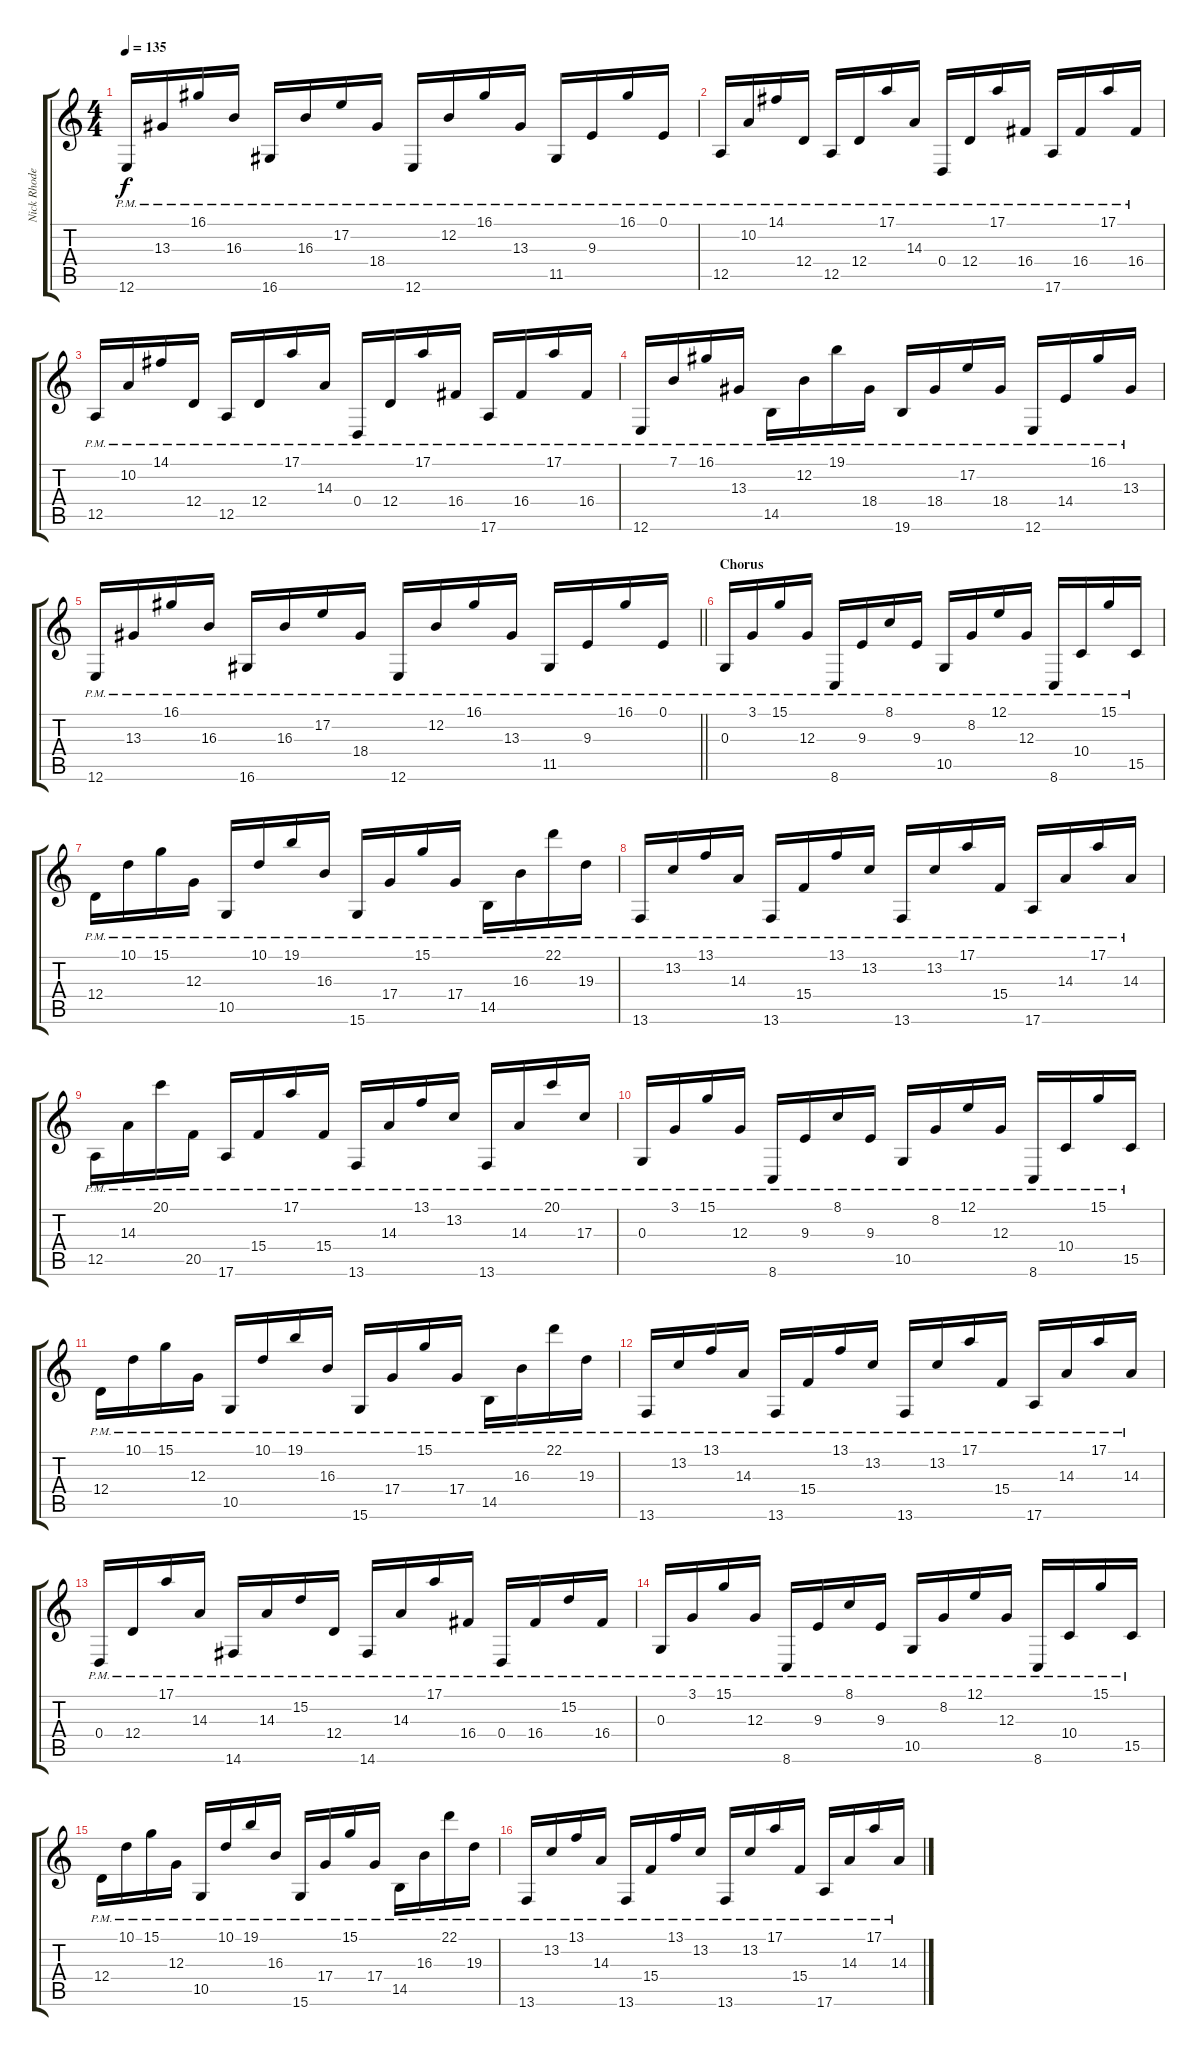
\track ("Nick Rhodes" "Nick Rhode") {instrument lead1square}
\staff {score tabs}
\tuning (E4 B3 G3 D3 A2 E2) {hide}
\ts (4 4)
\tempo 135
\clef g2
\ks c
12.6{pm}.16{dy f} 13.3{pm}.16 16.1{pm}.16 16.3{pm}.16 16.6{pm}.16 16.3{pm}.16 17.2{pm}.16 18.4{pm}.16 12.6{pm}.16 12.2{pm}.16 16.1{pm}.16 13.3{pm}.16 11.5{pm}.16 9.3{pm}.16 16.1{pm}.16 0.1{pm}.16 |
12.5{pm}.16 10.2{pm}.16 14.1{pm}.16 12.4{pm}.16 12.5{pm}.16 12.4{pm}.16 17.1{pm}.16 14.3{pm}.16 0.4{pm}.16 12.4{pm}.16 17.1{pm}.16 16.4{pm}.16 17.6{pm}.16 16.4{pm}.16 17.1{pm}.16 16.4{pm}.16 |
12.5{pm}.16 10.2{pm}.16 14.1{pm}.16 12.4{pm}.16 12.5{pm}.16 12.4{pm}.16 17.1{pm}.16 14.3{pm}.16 0.4{pm}.16 12.4{pm}.16 17.1{pm}.16 16.4{pm}.16 17.6{pm}.16 16.4{pm}.16 17.1{pm}.16 16.4{pm}.16 |
12.6{pm}.16 7.1{pm}.16 16.1{pm}.16 13.3{pm}.16 14.5{pm}.16 12.2{pm}.16 19.1{pm}.16 18.4{pm}.16 19.6{pm}.16 18.4{pm}.16 17.2{pm}.16 18.4{pm}.16 12.6{pm}.16 14.4{pm}.16 16.1{pm}.16 13.3{pm}.16 |
\barLineRight lightlight
12.6{pm}.16 13.3{pm}.16 16.1{pm}.16 16.3{pm}.16 16.6{pm}.16 16.3{pm}.16 17.2{pm}.16 18.4{pm}.16 12.6{pm}.16 12.2{pm}.16 16.1{pm}.16 13.3{pm}.16 11.5{pm}.16 9.3{pm}.16 16.1{pm}.16 0.1{pm}.16 |
\section ("" "Chorus")
0.3{pm}.16 3.1{pm}.16 15.1{pm}.16 12.3{pm}.16 8.6{pm}.16 9.3{pm}.16 8.1{pm}.16 9.3{pm}.16 10.5{pm}.16 8.2{pm}.16 12.1{pm}.16 12.3{pm}.16 8.6{pm}.16 10.4{pm}.16 15.1{pm}.16 15.5{pm}.16 |
12.4{pm}.16 10.1{pm}.16 15.1{pm}.16 12.3{pm}.16 10.5{pm}.16 10.1{pm}.16 19.1{pm}.16 16.3{pm}.16 15.6{pm}.16 17.4{pm}.16 15.1{pm}.16 17.4{pm}.16 14.5{pm}.16 16.3{pm}.16 22.1{pm}.16 19.3{pm}.16 |
13.6{pm}.16 13.2{pm}.16 13.1{pm}.16 14.3{pm}.16 13.6{pm}.16 15.4{pm}.16 13.1{pm}.16 13.2{pm}.16 13.6{pm}.16 13.2{pm}.16 17.1{pm}.16 15.4{pm}.16 17.6{pm}.16 14.3{pm}.16 17.1{pm}.16 14.3{pm}.16 |
12.5{pm}.16 14.3{pm}.16 20.1{pm}.16 20.5{pm}.16 17.6{pm}.16 15.4{pm}.16 17.1{pm}.16 15.4{pm}.16 13.6{pm}.16 14.3{pm}.16 13.1{pm}.16 13.2{pm}.16 13.6{pm}.16 14.3{pm}.16 20.1{pm}.16 17.3{pm}.16 |
0.3{pm}.16 3.1{pm}.16 15.1{pm}.16 12.3{pm}.16 8.6{pm}.16 9.3{pm}.16 8.1{pm}.16 9.3{pm}.16 10.5{pm}.16 8.2{pm}.16 12.1{pm}.16 12.3{pm}.16 8.6{pm}.16 10.4{pm}.16 15.1{pm}.16 15.5{pm}.16 |
12.4{pm}.16 10.1{pm}.16 15.1{pm}.16 12.3{pm}.16 10.5{pm}.16 10.1{pm}.16 19.1{pm}.16 16.3{pm}.16 15.6{pm}.16 17.4{pm}.16 15.1{pm}.16 17.4{pm}.16 14.5{pm}.16 16.3{pm}.16 22.1{pm}.16 19.3{pm}.16 |
13.6{pm}.16 13.2{pm}.16 13.1{pm}.16 14.3{pm}.16 13.6{pm}.16 15.4{pm}.16 13.1{pm}.16 13.2{pm}.16 13.6{pm}.16 13.2{pm}.16 17.1{pm}.16 15.4{pm}.16 17.6{pm}.16 14.3{pm}.16 17.1{pm}.16 14.3{pm}.16 |
0.4{pm}.16 12.4{pm}.16 17.1{pm}.16 14.3{pm}.16 14.6{pm}.16 14.3{pm}.16 15.2{pm}.16 12.4{pm}.16 14.6{pm}.16 14.3{pm}.16 17.1{pm}.16 16.4{pm}.16 0.4{pm}.16 16.4{pm}.16 15.2{pm}.16 16.4{pm}.16 |
0.3{pm}.16 3.1{pm}.16 15.1{pm}.16 12.3{pm}.16 8.6{pm}.16 9.3{pm}.16 8.1{pm}.16 9.3{pm}.16 10.5{pm}.16 8.2{pm}.16 12.1{pm}.16 12.3{pm}.16 8.6{pm}.16 10.4{pm}.16 15.1{pm}.16 15.5{pm}.16 |
12.4{pm}.16 10.1{pm}.16 15.1{pm}.16 12.3{pm}.16 10.5{pm}.16 10.1{pm}.16 19.1{pm}.16 16.3{pm}.16 15.6{pm}.16 17.4{pm}.16 15.1{pm}.16 17.4{pm}.16 14.5{pm}.16 16.3{pm}.16 22.1{pm}.16 19.3{pm}.16 |
13.6{pm}.16 13.2{pm}.16 13.1{pm}.16 14.3{pm}.16 13.6{pm}.16 15.4{pm}.16 13.1{pm}.16 13.2{pm}.16 13.6{pm}.16 13.2{pm}.16 17.1{pm}.16 15.4{pm}.16 17.6{pm}.16 14.3{pm}.16 17.1{pm}.16 14.3{pm}.16
